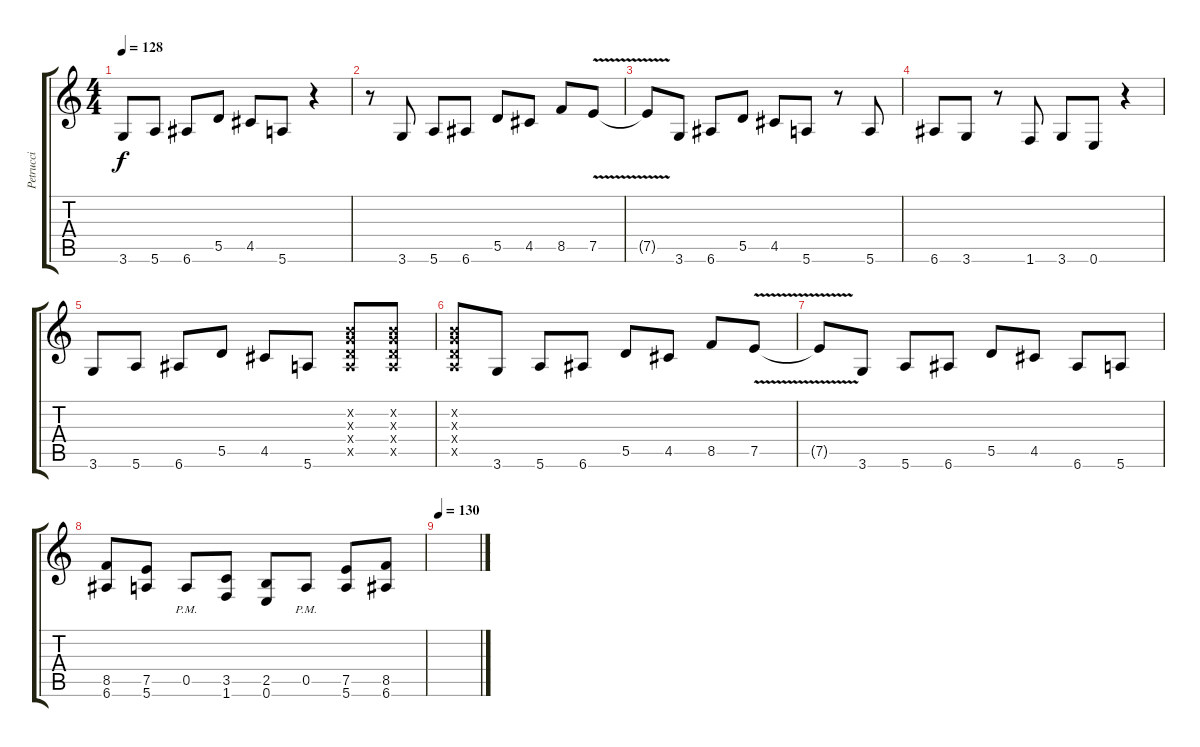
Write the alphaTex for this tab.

\track ("Petrucci" "Petrucci") {instrument distortionguitar}
\staff {score tabs}
\tuning (E4 B3 G3 D3 A2 E2) {hide}
\ts (4 4)
\tempo 128
\clef g2
\ks c
3.6.8{dy f} 5.6.8 6.6.8 5.5.8 4.5.8 5.6.8 r.4 |
r.8 3.6.8 5.6.8 6.6.8 5.5.8 4.5.8 8.5.8 7.5{v}.8 |
7.5{t}.8 3.6.8 6.6.8 5.5.8 4.5.8 5.6.8 r.8 5.6.8 |
6.6.8 3.6.8 r.8 1.6.8 3.6.8 0.6.8 r.4 |
3.6.8 5.6.8 6.6.8 5.5.8 4.5.8 5.6.8 (0.2{x} 0.3{x} 0.4{x} 0.5{x}).8 (0.2{x} 0.3{x} 0.4{x} 0.5{x}).8 |
(0.2{x} 0.3{x} 0.4{x} 0.5{x}).8 3.6.8 5.6.8 6.6.8 5.5.8 4.5.8 8.5.8 7.5{v}.8 |
7.5{t}.8 3.6.8 5.6.8 6.6.8 5.5.8 4.5.8 6.6.8 5.6.8 |
(8.5 6.6).8 (7.5 5.6).8 0.5{pm}.8 (3.5 1.6).8 (2.5 0.6).8 0.5{pm}.8 (7.5 5.6).8 (8.5 6.6).8 |
\tempo 130
